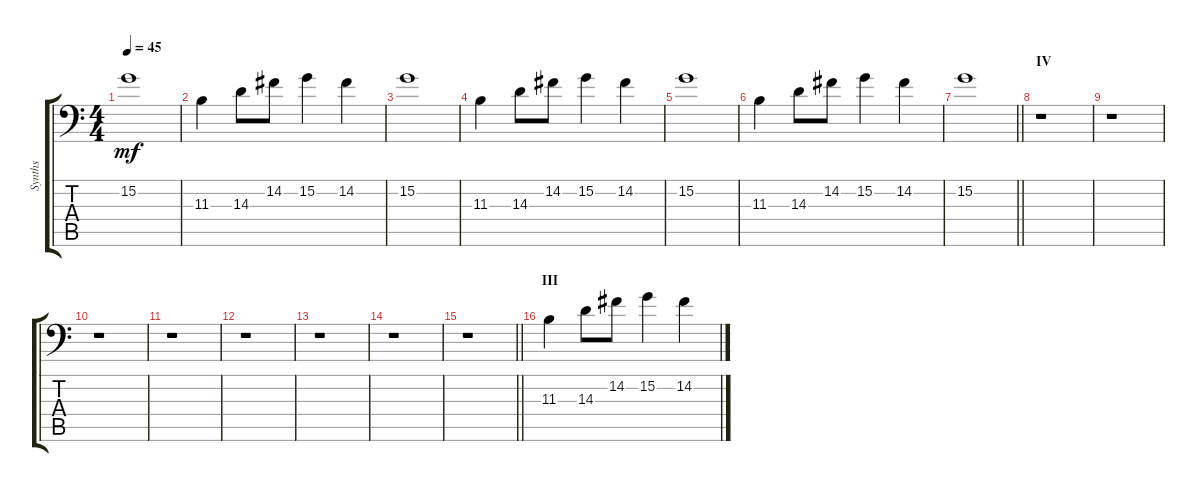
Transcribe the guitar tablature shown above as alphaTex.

\track ("Synths" "Synths") {instrument churchorgan}
\staff {score tabs}
\tuning (A3 E3 C3 G2 D2 A1) {hide}
\ts (4 4)
\tempo 45
\clef f4
\ks c
15.2.1{dy mf} |
11.3.4 14.3.8 14.2.8 15.2.4 14.2.4 |
15.2.1 |
11.3.4 14.3.8 14.2.8 15.2.4 14.2.4 |
15.2.1 |
11.3.4 14.3.8 14.2.8 15.2.4 14.2.4 |
\barLineRight lightlight
15.2.1 |
\section ("" "IV")
r.1 |
r.1 |
r.1 |
r.1 |
r.1 |
r.1 |
r.1 |
\barLineRight lightlight
r.1 |
\section ("" "III")
11.3.4 14.3.8 14.2.8 15.2.4 14.2.4
